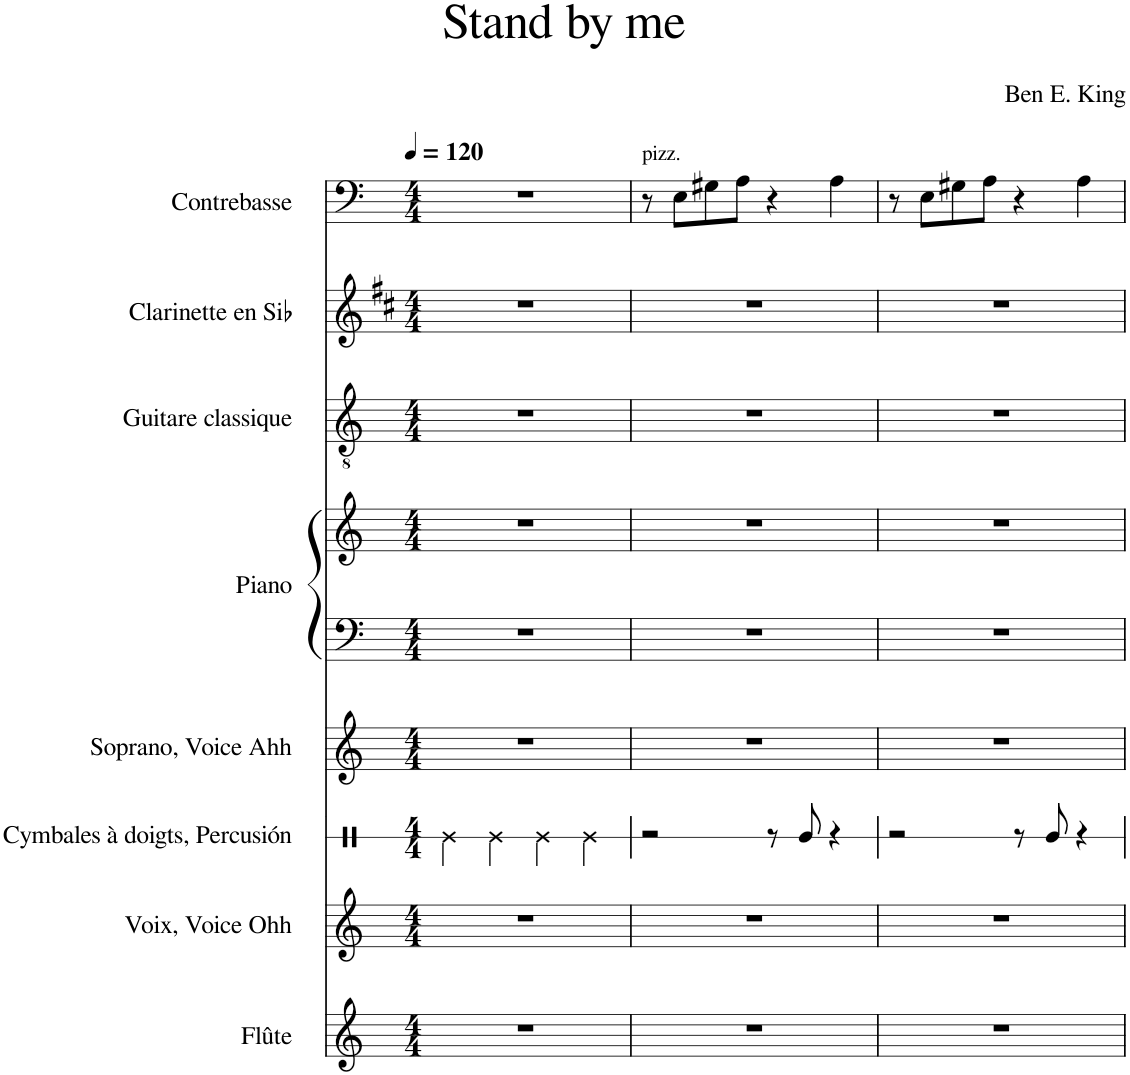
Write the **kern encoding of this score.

**kern	**kern	**kern	**kern	**kern	**kern	**kern	**kern	**kern
*part8	*part7	*part6	*part5	*part4	*part4	*part3	*part2	*part1
*staff9	*staff8	*staff7	*staff6	*staff5	*staff4	*staff3	*staff2	*staff1
*I"Flûte	*I"Voix, Voice Ohh	*I"Cymbales à doigts, Percusión	*I"Soprano, Voice Ahh	*I"Piano	*	*I"Guitare classique	*I"Clarinette en Sib	*I"Contrebasse
*I'Fl.	*I'Vx.	*I'Cymb. Dgt.	*I'S.	*I'Pia.	*	*I'Guit.	*I'Clar. Sib	*I'Cb.
*	*	*stria1	*	*	*	*	*	*
*clefG2	*clefG2	*clefX	*clefG2	*clefF4	*clefG2	*clefGv2	*clefG2	*clefF4
*	*	*	*	*	*	*	*Trd1c2	*Trd7c12
*k[]	*k[]	*k[]	*k[]	*k[]	*k[]	*k[]	*k[f#c#]	*k[]
*M4/4	*M4/4	*M4/4	*M4/4	*M4/4	*M4/4	*M4/4	*M4/4	*M4/4
*MM120	*MM120	*MM120	*MM120	*MM120	*MM120	*MM120	*MM120	*MM120
=1	=1	=1	=1	=1	=1	=1	=1	=1
1r	1r	4Re\	1r	1r	1r	1r	1r	1r
.	.	4Re\	.	.	.	.	.	.
.	.	4Re\	.	.	.	.	.	.
.	.	4Re\	.	.	.	.	.	.
=2	=2	=2	=2	=2	=2	=2	=2	=2
!	!	!	!	!	!	!	!	!LO:TX:a:t=pizz.
1r	1r	2r	1r	1r	1r	1r	1r	8r
.	.	.	.	.	.	.	.	8E\L
.	.	.	.	.	.	.	.	8G#X\
.	.	.	.	.	.	.	.	8A\J
.	.	8r	.	.	.	.	.	4r
.	.	8Re/	.	.	.	.	.	.
.	.	4r	.	.	.	.	.	4A\
=3	=3	=3	=3	=3	=3	=3	=3	=3
1r	1r	2r	1r	1r	1r	1r	1r	8r
.	.	.	.	.	.	.	.	8E\L
.	.	.	.	.	.	.	.	8G#X\
.	.	.	.	.	.	.	.	8A\J
.	.	8r	.	.	.	.	.	4r
.	.	8Re/	.	.	.	.	.	.
.	.	4r	.	.	.	.	.	4A\
=	=	=	=	=	=	=	=	=
*-	*-	*-	*-	*-	*-	*-	*-	*-
